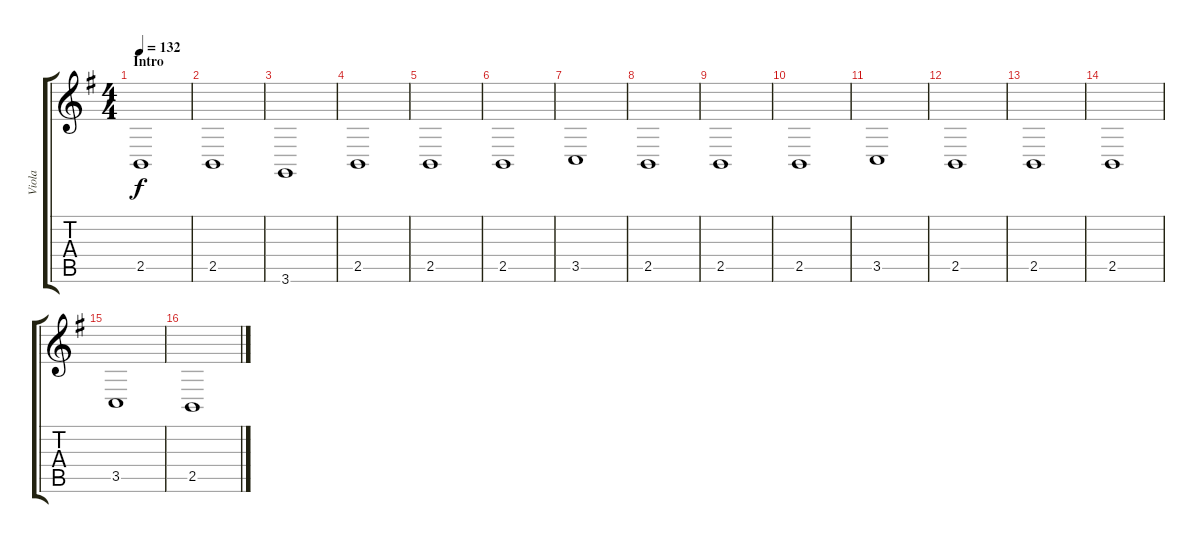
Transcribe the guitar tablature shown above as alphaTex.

\track ("Viola" "Viola") {instrument viola}
\staff {score tabs}
\tuning (E4 B3 G3 D3 A2 E2) {hide}
\ts (4 4)
\section ("" "Intro")
\tempo 132
\clef g2
\ks eminor
2.5.1{dy f instrument viola} |
2.5.1 |
3.6.1 |
2.5.1 |
2.5.1 |
2.5.1 |
3.5.1 |
2.5.1 |
2.5.1 |
2.5.1 |
3.5.1 |
2.5.1 |
2.5.1 |
2.5.1 |
3.5.1 |
2.5.1
